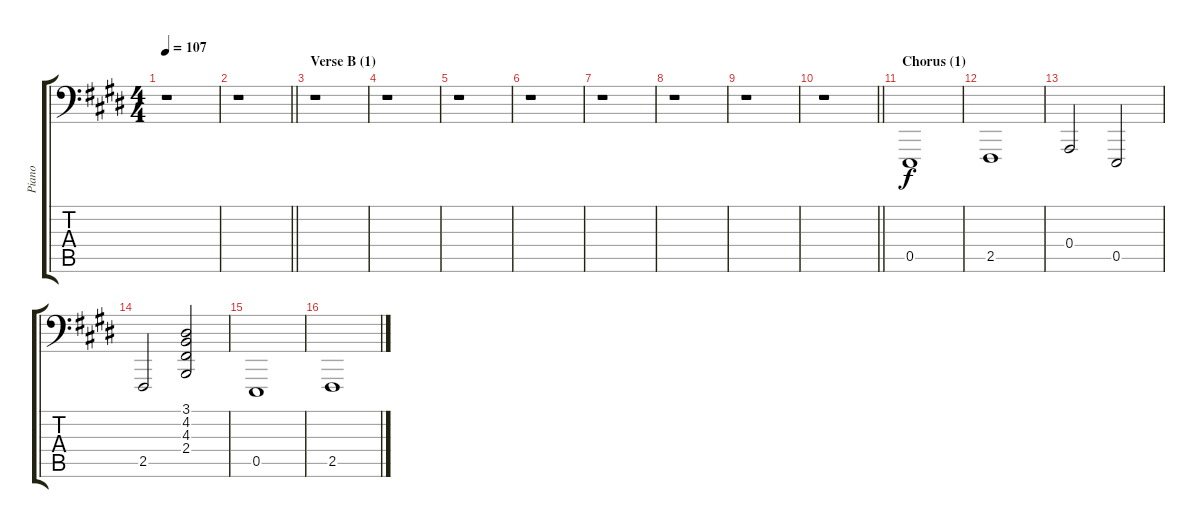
\track ("Piano" "Piano") {instrument brightacousticpiano}
\staff {score tabs}
\tuning (C3 G2 D2 A1 E1 B0) {hide}
\ts (4 4)
\tempo 107
\clef f4
\ks e
r.1{dy f} |
\barLineRight lightlight
r.1 |
\section ("" "Verse B (1)")
r.1 |
r.1 |
r.1 |
r.1 |
r.1 |
r.1 |
r.1 |
\barLineRight lightlight
r.1 |
\section ("" "Chorus (1)")
0.5.1 |
2.5.1 |
0.4.2 0.5.2 |
2.5.2 (3.1 4.2 4.3 2.4).2 |
0.5.1 |
2.5.1
